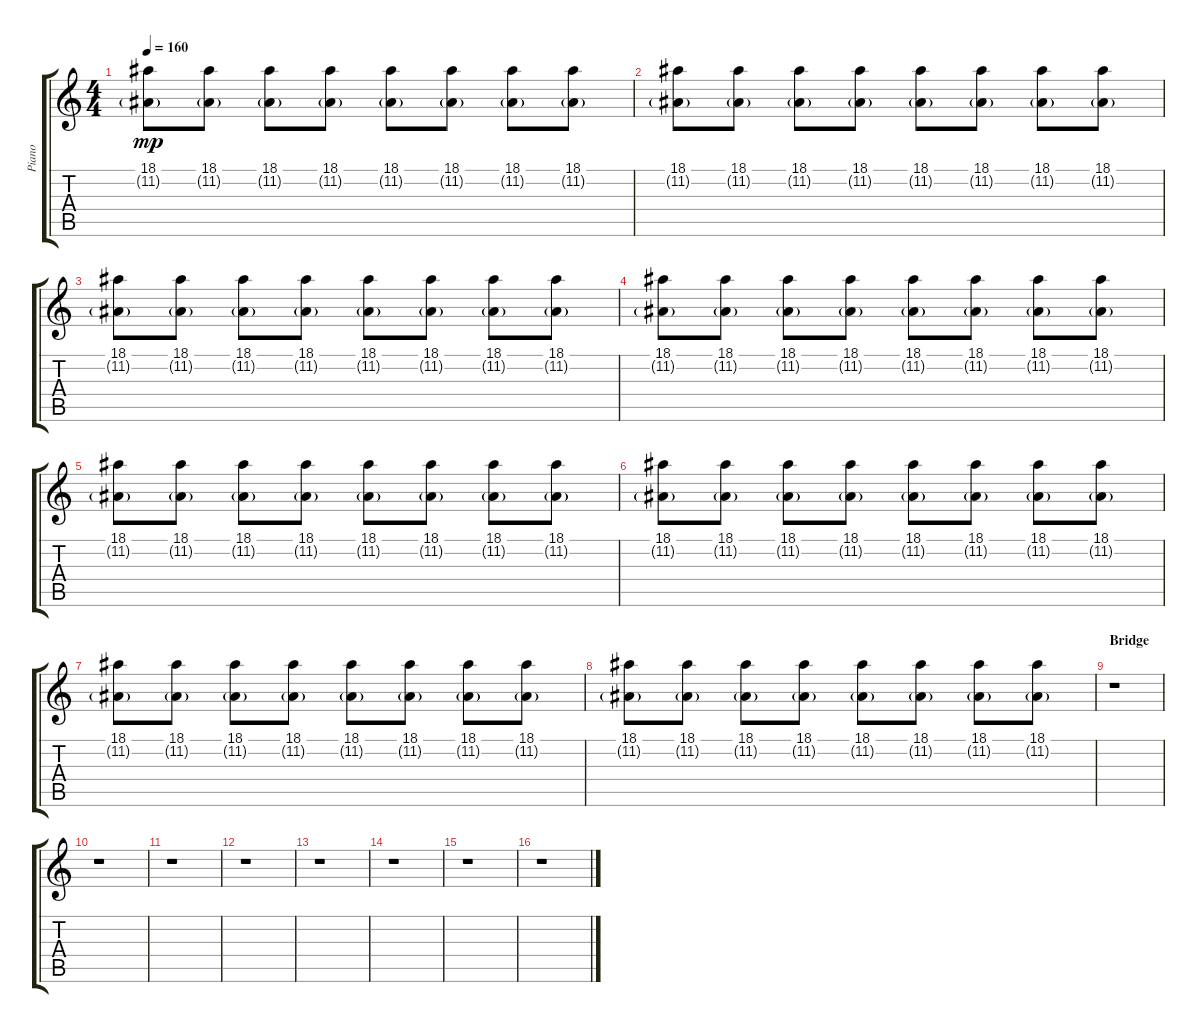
\track ("Piano" "Piano") {instrument electricgrandpiano}
\staff {score tabs}
\tuning (E4 B3 G3 D3 A2 E2) {hide}
\ts (4 4)
\tempo 160
\clef g2
\ks c
(18.1 11.2{g}).8{dy mp} (18.1 11.2{g}).8 (18.1 11.2{g}).8 (18.1 11.2{g}).8 (18.1 11.2{g}).8 (18.1 11.2{g}).8 (18.1 11.2{g}).8 (18.1 11.2{g}).8 |
(18.1 11.2{g}).8 (18.1 11.2{g}).8 (18.1 11.2{g}).8 (18.1 11.2{g}).8 (18.1 11.2{g}).8 (18.1 11.2{g}).8 (18.1 11.2{g}).8 (18.1 11.2{g}).8 |
(18.1 11.2{g}).8 (18.1 11.2{g}).8 (18.1 11.2{g}).8 (18.1 11.2{g}).8 (18.1 11.2{g}).8 (18.1 11.2{g}).8 (18.1 11.2{g}).8 (18.1 11.2{g}).8 |
(18.1 11.2{g}).8 (18.1 11.2{g}).8 (18.1 11.2{g}).8 (18.1 11.2{g}).8 (18.1 11.2{g}).8 (18.1 11.2{g}).8 (18.1 11.2{g}).8 (18.1 11.2{g}).8 |
(18.1 11.2{g}).8 (18.1 11.2{g}).8 (18.1 11.2{g}).8 (18.1 11.2{g}).8 (18.1 11.2{g}).8 (18.1 11.2{g}).8 (18.1 11.2{g}).8 (18.1 11.2{g}).8 |
(18.1 11.2{g}).8 (18.1 11.2{g}).8 (18.1 11.2{g}).8 (18.1 11.2{g}).8 (18.1 11.2{g}).8 (18.1 11.2{g}).8 (18.1 11.2{g}).8 (18.1 11.2{g}).8 |
(18.1 11.2{g}).8 (18.1 11.2{g}).8 (18.1 11.2{g}).8 (18.1 11.2{g}).8 (18.1 11.2{g}).8 (18.1 11.2{g}).8 (18.1 11.2{g}).8 (18.1 11.2{g}).8 |
(18.1 11.2{g}).8 (18.1 11.2{g}).8 (18.1 11.2{g}).8 (18.1 11.2{g}).8 (18.1 11.2{g}).8 (18.1 11.2{g}).8 (18.1 11.2{g}).8 (18.1 11.2{g}).8 |
\section ("" "Bridge")
r.1 |
r.1 |
r.1 |
r.1 |
r.1 |
r.1 |
r.1 |
r.1
